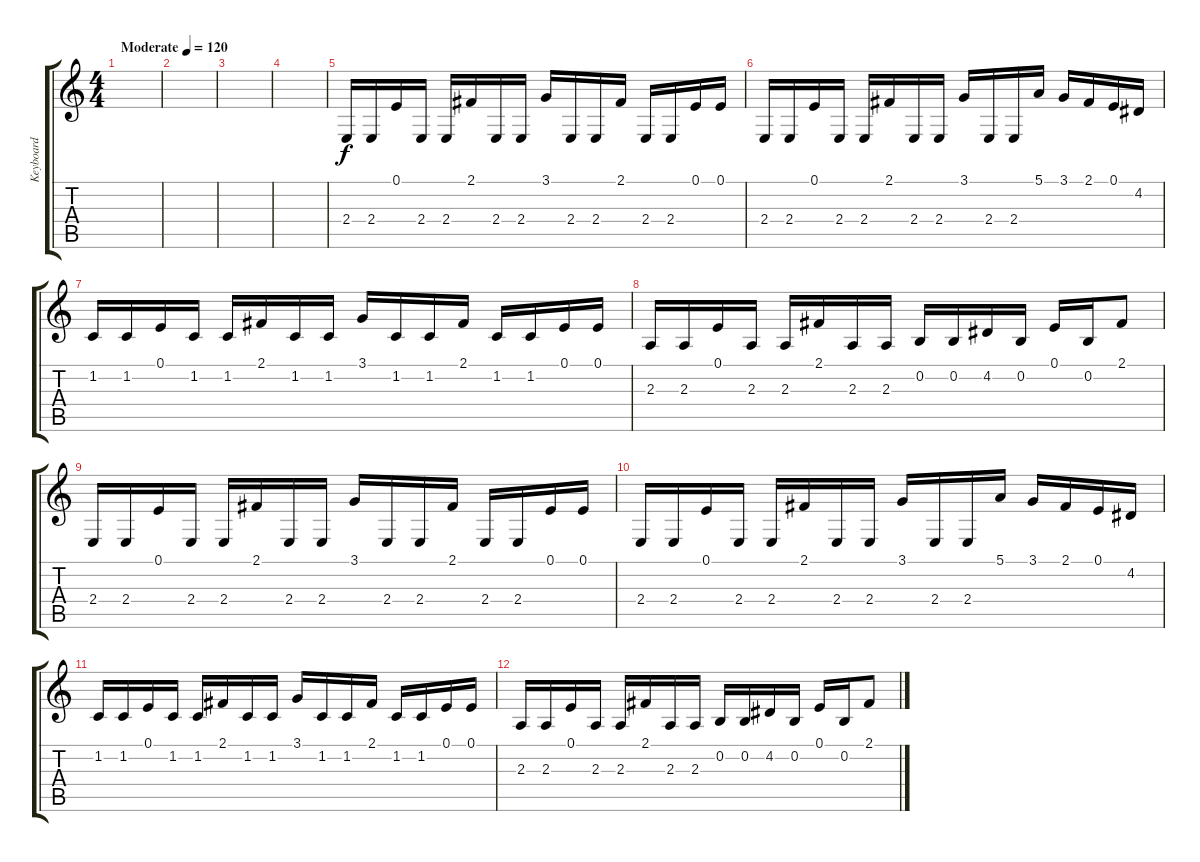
\track ("Keyboard" "Keyboard") {instrument harpsichord}
\staff {score tabs}
\tuning (E4 B3 G3 D3 A2 E2) {hide}
\ts (4 4)
\tempo (120 "Moderate")
\clef g2
\ks c
|
|
|
|
2.4.16 2.4.16 0.1.16 2.4.16 2.4.16 2.1.16 2.4.16 2.4.16 3.1.16 2.4.16 2.4.16 2.1.16 2.4.16 2.4.16 0.1.16 0.1.16 |
2.4.16 2.4.16 0.1.16 2.4.16 2.4.16 2.1.16 2.4.16 2.4.16 3.1.16 2.4.16 2.4.16 5.1.16 3.1.16 2.1.16 0.1.16 4.2.16 |
1.2.16 1.2.16 0.1.16 1.2.16 1.2.16 2.1.16 1.2.16 1.2.16 3.1.16 1.2.16 1.2.16 2.1.16 1.2.16 1.2.16 0.1.16 0.1.16 |
2.3.16 2.3.16 0.1.16 2.3.16 2.3.16 2.1.16 2.3.16 2.3.16 0.2.16 0.2.16 4.2.16 0.2.16 0.1.16 0.2.16 2.1.8 |
2.4.16 2.4.16 0.1.16 2.4.16 2.4.16 2.1.16 2.4.16 2.4.16 3.1.16 2.4.16 2.4.16 2.1.16 2.4.16 2.4.16 0.1.16 0.1.16 |
2.4.16 2.4.16 0.1.16 2.4.16 2.4.16 2.1.16 2.4.16 2.4.16 3.1.16 2.4.16 2.4.16 5.1.16 3.1.16 2.1.16 0.1.16 4.2.16 |
1.2.16 1.2.16 0.1.16 1.2.16 1.2.16 2.1.16 1.2.16 1.2.16 3.1.16 1.2.16 1.2.16 2.1.16 1.2.16 1.2.16 0.1.16 0.1.16 |
2.3.16 2.3.16 0.1.16 2.3.16 2.3.16 2.1.16 2.3.16 2.3.16 0.2.16 0.2.16 4.2.16 0.2.16 0.1.16 0.2.16 2.1.8
